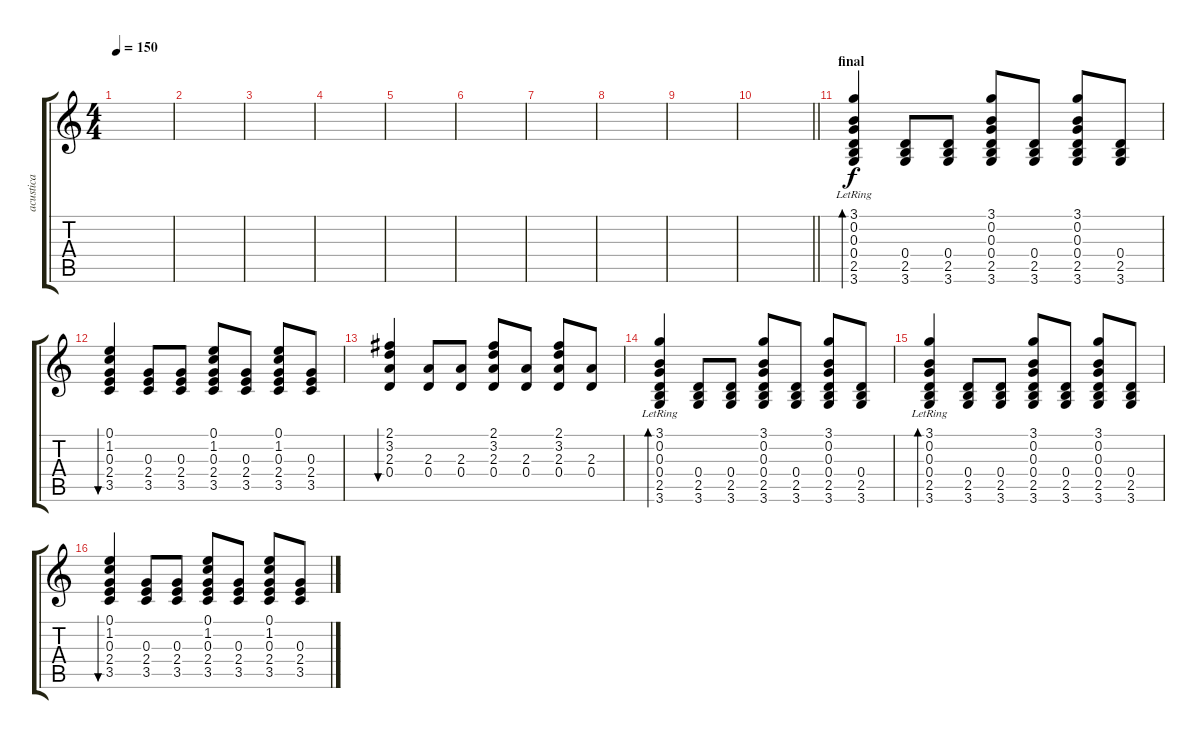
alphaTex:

\track ("acustica" "acustica") {instrument acousticguitarnylon}
\staff {score tabs}
\tuning (E4 B3 G3 D3 A2 E2) {hide}
\ts (4 4)
\tempo 150
\clef g2
\ks c
|
|
|
|
|
|
|
|
|
\barLineRight lightlight
|
\section ("" "final")
(3.1 0.2 0.3 0.4{lr} 2.5{lr} 3.6{lr}).4{bd 120} (0.4 2.5 3.6).8 (0.4 2.5 3.6).8 (3.1 0.2 0.3 0.4 2.5 3.6).8 (0.4 2.5 3.6).8 (3.1 0.2 0.3 0.4 2.5 3.6).8 (0.4 2.5 3.6).8 |
(0.1 1.2 0.3 2.4 3.5).4{bu 240} (0.3 2.4 3.5).8 (0.3 2.4 3.5).8 (0.1 1.2 0.3 2.4 3.5).8 (0.3 2.4 3.5).8 (0.1 1.2 0.3 2.4 3.5).8 (0.3 2.4 3.5).8 |
(2.1 3.2 2.3 0.4).4{bu 240} (2.3 0.4).8 (2.3 0.4).8 (2.1 3.2 2.3 0.4).8 (2.3 0.4).8 (2.1 3.2 2.3 0.4).8 (2.3 0.4).8 |
(3.1 0.2 0.3 0.4{lr} 2.5{lr} 3.6{lr}).4{bd 120} (0.4 2.5 3.6).8 (0.4 2.5 3.6).8 (3.1 0.2 0.3 0.4 2.5 3.6).8 (0.4 2.5 3.6).8 (3.1 0.2 0.3 0.4 2.5 3.6).8 (0.4 2.5 3.6).8 |
(3.1 0.2 0.3 0.4{lr} 2.5{lr} 3.6{lr}).4{bd 120} (0.4 2.5 3.6).8 (0.4 2.5 3.6).8 (3.1 0.2 0.3 0.4 2.5 3.6).8 (0.4 2.5 3.6).8 (3.1 0.2 0.3 0.4 2.5 3.6).8 (0.4 2.5 3.6).8 |
(0.1 1.2 0.3 2.4 3.5).4{bu 240} (0.3 2.4 3.5).8 (0.3 2.4 3.5).8 (0.1 1.2 0.3 2.4 3.5).8 (0.3 2.4 3.5).8 (0.1 1.2 0.3 2.4 3.5).8 (0.3 2.4 3.5).8
